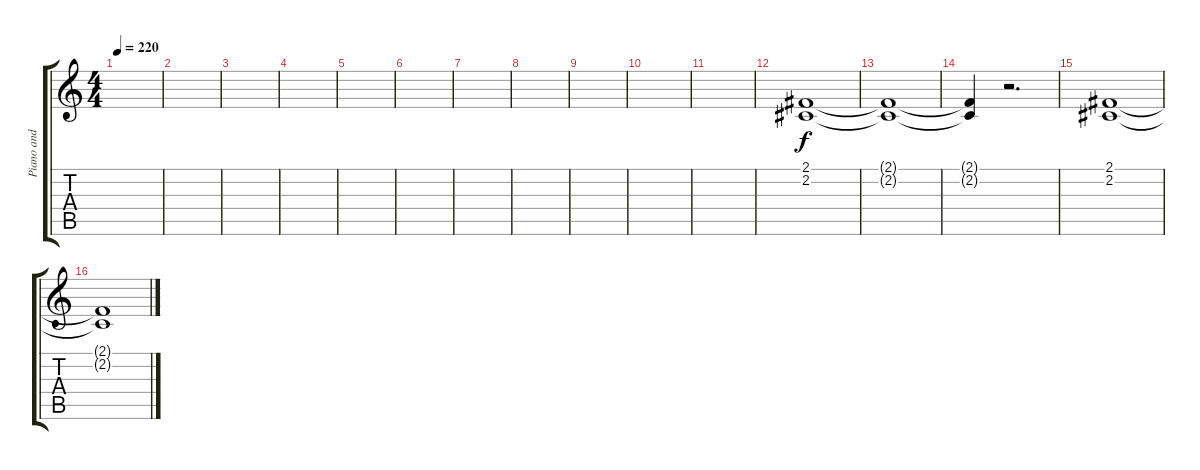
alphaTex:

\track ("Piano and Choir - > Mustis" "Piano and ") {instrument electricpiano2}
\staff {score tabs}
\tuning (E4 B3 G3 D3 A2 E2) {hide}
\ts (4 4)
\tempo 220
\clef g2
\ks c
|
|
|
|
|
|
|
|
|
|
|
(2.1 2.2).1{volume 16 instrument electricpiano2} |
(2.1{t} 2.2{t}).1 |
(2.1{t} 2.2{t}).4 r.2{d} |
(2.1 2.2).1 |
(2.1{t} 2.2{t}).1
